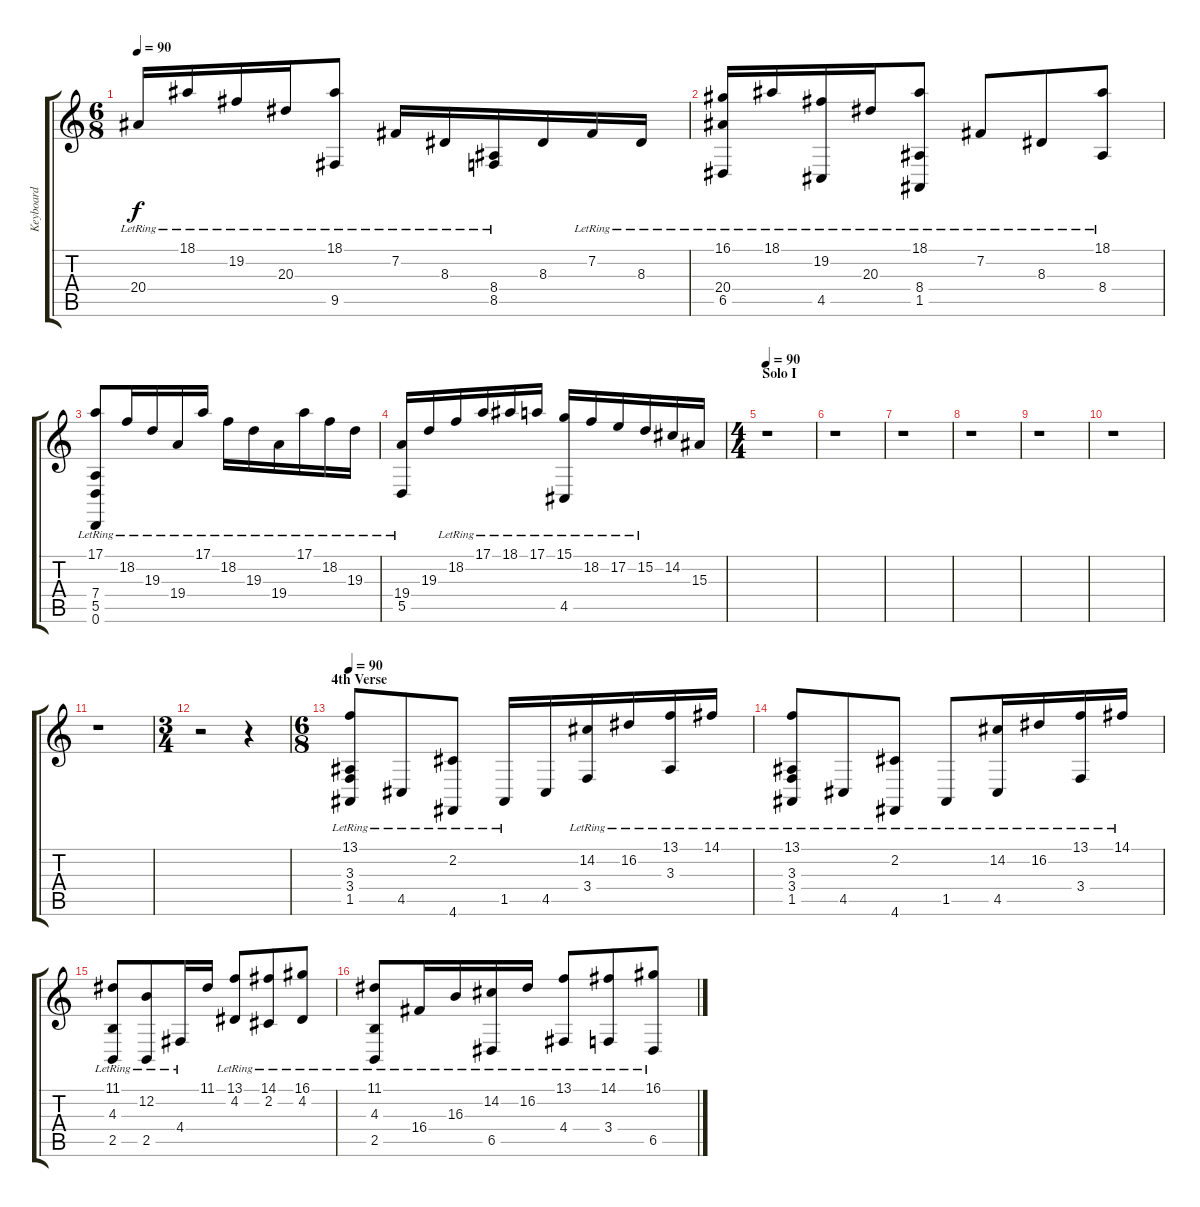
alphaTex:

\track ("Keyboard" "Keyboard") {instrument acousticgrandpiano}
\staff {score tabs}
\tuning (E4 B3 G3 D3 A2 D2) {hide}
\ts (6 8)
\tempo 90
\clef g2
\ks c
20.4{lr}.16{dy f} 18.1{lr}.16 19.2{lr}.16 20.3{lr}.16 (18.1 9.5{lr}).8 7.2{lr}.16 8.3{lr}.16 (8.4{lr} 8.5{lr}).16 8.3.16 7.2{lr}.16 8.3{lr}.16 |
(16.1 20.4{lr} 6.5{lr}).16 18.1{lr}.16 (19.2{lr} 4.5{lr}).16 20.3{lr}.16 (18.1 8.4{lr} 1.5{lr}).8 7.2{lr}.8 8.3{lr}.8 (18.1{lr} 8.4{lr}).8 |
(17.1 7.4{lr} 5.5{lr} 0.6{lr}).8 18.2{lr}.16 19.3{lr}.16 19.4{lr}.16 17.1{lr}.16 18.2{lr}.16 19.3{lr}.16 19.4{lr}.16 17.1{lr}.16 18.2{lr}.16 19.3{lr}.16 |
(19.4{lr} 5.5{lr}).16 19.3.16 18.2{lr}.16 17.1{lr}.16 18.1{lr}.16 17.1{lr}.16 (15.1{lr} 4.5{lr}).16 18.2{lr}.16 17.2{lr}.16 15.2{lr}.16 14.2.16 15.3.16 |
\ts (4 4)
\section ("" "Solo I")
\tempo 90
r.1 |
r.1 |
r.1 |
r.1 |
r.1 |
r.1 |
r.1 |
\ts (3 4)
r.2 r.4 |
\ts (6 8)
\section ("" "4th Verse")
\tempo 90
(13.1{lr} 3.3{lr} 3.4{lr} 1.5{lr}).8 4.5{lr}.8 (2.2{lr} 4.6{lr}).8 1.5{lr}.16 4.5.16 (14.2{lr} 3.4{lr}).16 16.2{lr}.16 (13.1{lr} 3.3{lr}).16 14.1{lr}.16 |
(13.1{lr} 3.3{lr} 3.4{lr} 1.5{lr}).8 4.5{lr}.8 (2.2{lr} 4.6{lr}).8 1.5{lr}.8 (14.2{lr} 4.5{lr}).16 16.2{lr}.16 (13.1{lr} 3.4{lr}).16 14.1{lr}.16 |
(11.1{lr} 4.3{lr} 2.5{lr}).8 (12.2{lr} 2.5{lr}).8 4.4{lr}.16 11.1.16 (13.1{lr} 4.2).8 (14.1{lr} 2.2).8 (16.1{lr} 4.2).8 |
(11.1{lr} 4.3{lr} 2.5{lr}).8 16.4{lr}.16 16.3{lr}.16 (14.2{lr} 6.5{lr}).16 16.2{lr}.16 (13.1{lr} 4.4{lr}).8 (14.1{lr} 3.4{lr}).8 (16.1{lr} 6.5{lr}).8
